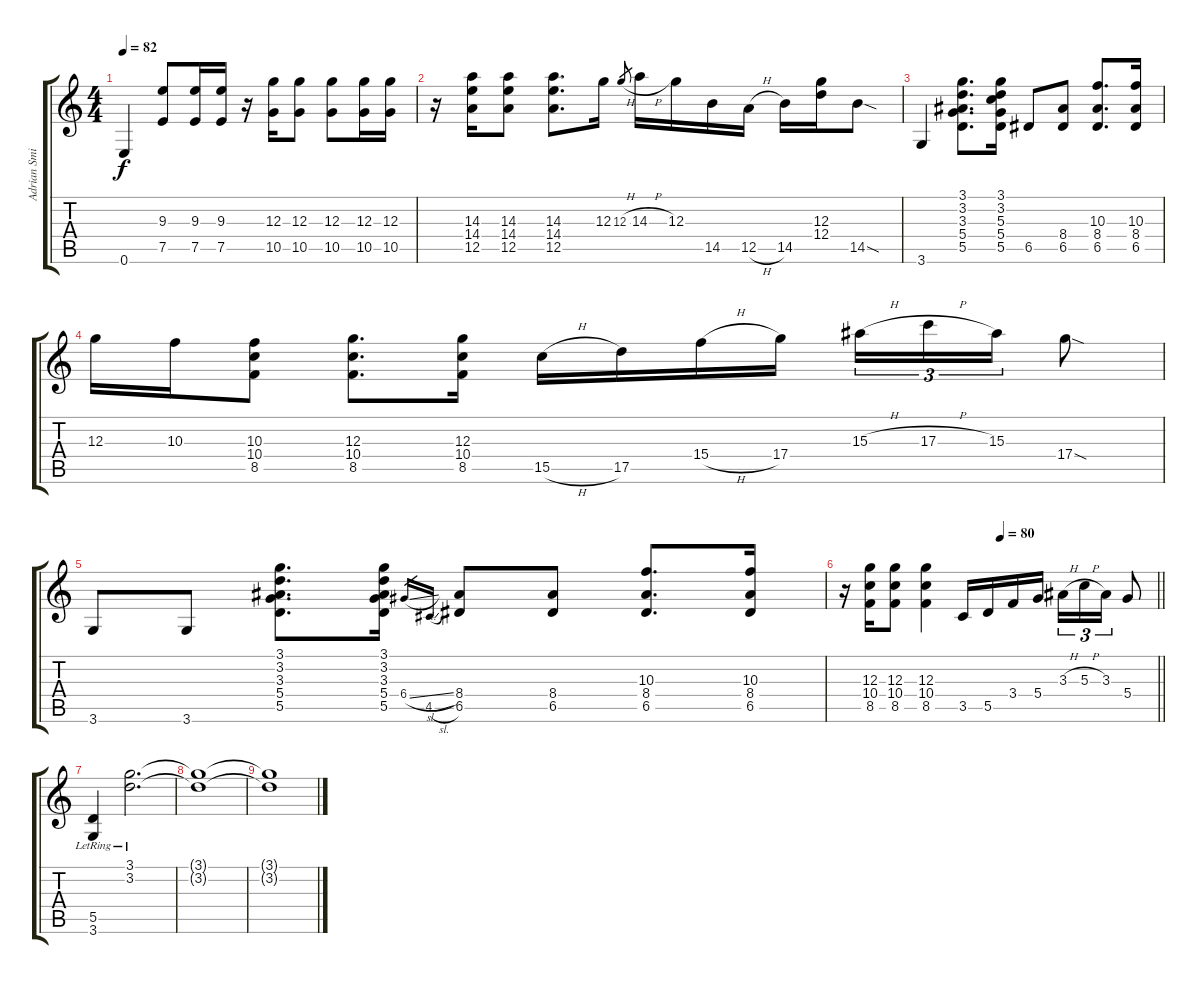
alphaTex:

\track ("Adrian Smith" "Adrian Smi") {instrument overdrivenguitar}
\staff {score tabs}
\tuning (E4 B3 G3 D3 A2 E2) {hide}
\ts (4 4)
\tempo 82
\clef g2
\ks c
0.6.4{dy f} (9.3 7.5).8 (9.3 7.5).16 (9.3 7.5).16 r.16 (12.3 10.5).16 (12.3 10.5).8 (12.3 10.5).8 (12.3 10.5).16 (12.3 10.5).16 |
r.16 (14.3 14.4 12.5).16 (14.3 14.4 12.5).8 (14.3 14.4 12.5).8{d} 12.3.16 12.3{h}.8{gr} 14.3{h}.16 12.3.16 14.5.16 12.5{h}.16 14.5.16 (12.3 12.4).16 14.5{sod}.8 |
3.6.4 (3.1 3.2 3.3 5.4 5.5).8{d} (3.1 3.2 5.3 5.4 5.5).16 6.5.8 (8.4 6.5).8 (10.3 8.4 6.5).8{d} (10.3 8.4 6.5).16 |
12.3.16 10.3.16 (10.3 10.4 8.5).8 (12.3 10.4 8.5).8{d} (12.3 10.4 8.5).16 15.5{h}.16 17.5.16 15.4{h}.16 17.4.16 15.3{h}.16{tu (3 2)} 17.3{h}.16{tu (3 2)} 15.3.16{tu (3 2)} 17.4{sod}.8 |
3.6.8 3.6.8 (3.1 3.2 3.3 5.4 5.5).8{d} (3.1 3.2 3.3 5.4 5.5).16 6.4{sl}.16{gr} 4.5{sl}.16{gr} (8.4 6.5).8 (8.4 6.5).8 (10.3 8.4 6.5).8{d} (10.3 8.4 6.5).16 |
\tempo (80 0.5)
\barLineRight lightlight
r.16 (12.3 10.4 8.5).16 (12.3 10.4 8.5).8 (12.3 10.4 8.5).4 3.5.16 5.5.16 3.4.16 5.4.16 3.3{h}.16{tu (3 2)} 5.3{h}.16{tu (3 2)} 3.3.16{tu (3 2)} 5.4.8 |
(5.5{lr} 3.6{lr}).4 (3.1{lr} 3.2{lr}).2{d} |
(3.1{t} 3.2{t}).1 |
(3.1{t} 3.2{t}).1
